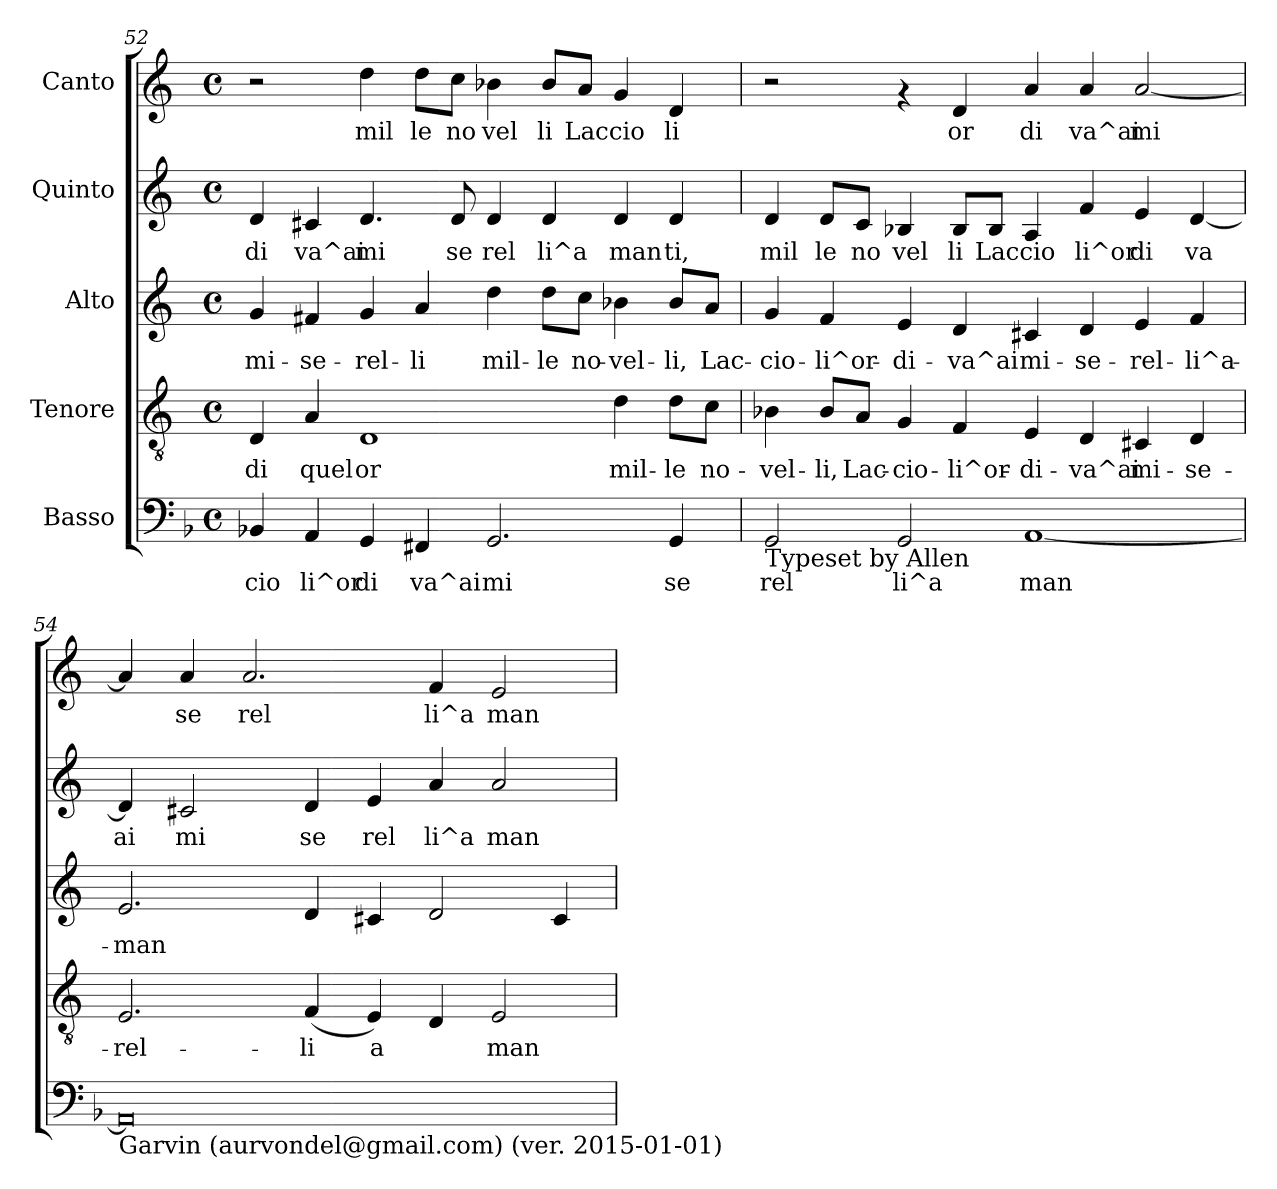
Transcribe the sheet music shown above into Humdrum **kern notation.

**kern	**text	**kern	**text	**kern	**text	**kern	**text	**kern	**text
*part5	*part5	*part4	*part4	*part3	*part3	*part2	*part2	*part1	*part1
*staff5	*staff5	*staff4	*staff4	*staff3	*staff3	*staff2	*staff2	*staff1	*staff1
*I"Basso	*	*I"Tenore	*	*I"Alto	*	*I"Quinto	*	*I"Canto	*
!!LO:PB:g=z
*clefF4	*	*clefGv2	*	*clefG2	*	*clefG2	*	*clefG2	*
*	*	*ITrd-3c-5	*	*ITrd-3c-5	*	*ITrd-3c-5	*	*ITrd-3c-5	*
*k[b-]	*	*k[b-]	*	*k[b-]	*	*k[b-]	*	*k[b-]	*
*F:	*	*F:	*	*F:	*	*F:	*	*F:	*
*M4/4	*	*M4/4	*	*M4/4	*	*M4/4	*	*M4/4	*
*met(c)	*	*met(c)	*	*met(c)	*	*met(c)	*	*met(c)	*
=52	=52	=52	=52	=52	=52	=52	=52	=52	=52
!	!LO:LY:b:cj	!	!LO:LY:b:cj	!	!LO:LY:b:cj	!	!LO:LY:b:cj	!	!
4BB-X/	cio	4G/	di	4cc/	mi-	4g/	-di	2r	.
!	!LO:LY:b:cj	!	!LO:LY:b:cj	!	!LO:LY:b:cj	!	!LO:LY:b:cj	!	!
4AA/	li^or	4d/	quel	4bn/	-se-	4f#X/	va^ai	.	.
!	!LO:LY:b:cj	!	!LO:LY:b:cj	!	!LO:LY:b:cj	!	!LO:LY:b:cj	!	!LO:LY:b:cj
4GG/	di	1G	or	4cc/	-rel-	4.g/	mi	4gg\	mil
!	!LO:LY:b:cj	!	!	!	!LO:LY:b:cj	!	!	!	!LO:LY:b:cj
4FF#X/	va^ai	.	.	4dd/	-li	.	.	8gg\L	le
!	!	!	!	!	!	!	!LO:LY:b:cj	!	!LO:LY:b:cj
.	.	.	.	.	.	8g/	se	8ff\J	no
!	!LO:LY:b:cj	!	!	!	!LO:LY:b:cj	!	!LO:LY:b:cj	!	!LO:LY:b:cj
2.GG/	mi	.	.	4gg\	mil-	4g/	rel	4ee-X\	vel
!	!	!	!	!	!LO:LY:b:cj	!	!LO:LY:b:cj	!	!LO:LY:b:cj
.	.	.	.	8gg\L	-le	4g/	li^a	8ee-/L	li
!	!	!	!	!	!LO:LY:b:cj	!	!	!	!LO:LY:b:cj
.	.	.	.	8ff\J	no-	.	.	8dd/J	Lac
!	!	!	!LO:LY:b:cj	!	!LO:LY:b:cj	!	!LO:LY:b:cj	!	!LO:LY:b:cj
.	.	4g\	mil-	4ee-X\	-vel-	4g/	man	4cc/	cio
!	!LO:LY:b:cj	!	!LO:LY:b:cj	!	!LO:LY:b:cj	!	!LO:LY:b:cj	!	!LO:LY:b:cj
4GG/	se	8g\L	-le	8ee-/L	-li,	4g/	ti,	4g/	li
!	!	!	!LO:LY:b:cj	!	!LO:LY:b:cj	!	!	!	!
.	.	8f\J	no-	8dd/J	Lac-	.	.	.	.
=53	=53	=53	=53	=53	=53	=53	=53	=53	=53
!LO:TX:b:t=Typeset by Allen	!	!	!	!	!	!	!	!	!
!	!LO:LY:b:cj	!	!LO:LY:b:cj	!	!LO:LY:b:cj	!	!LO:LY:b:cj	!	!
2GG/	rel	4e-X\	-vel-	4cc/	-cio-	4g/	mil	2r	.
!	!	!	!LO:LY:b:cj	!	!LO:LY:b:cj	!	!LO:LY:b:cj	!	!
.	.	8e-/L	-li,	4b-/	-li^or-	8g/L	le	.	.
!	!	!	!LO:LY:b:cj	!	!	!	!LO:LY:b:cj	!	!
.	.	8d/J	Lac-	.	.	8f/J	no	.	.
!	!LO:LY:b:cj	!	!LO:LY:b:cj	!	!LO:LY:b:cj	!	!LO:LY:b:cj	!	!
2GG/	li^a	4c/	-cio-	4a/	-di-	4e-X/	vel	4rf	.
!	!	!	!LO:LY:b:cj	!	!LO:LY:b:cj	!	!LO:LY:b:cj	!	!LO:LY:b:cj
.	.	4B-/	-li^or-	4g/	-va^ai	8e-/L	li	4g/	or
!	!	!	!	!	!	!	!LO:LY:b:cj	!	!
.	.	.	.	.	.	8e-/J	Lac	.	.
!	!LO:LY:b:cj	!	!LO:LY:b:cj	!	!LO:LY:b:cj	!	!LO:LY:b:cj	!	!LO:LY:b:cj
[<1AA	man	4A/	-di-	4f#X/	mi-	4d/	cio	4dd/	di
!	!	!	!LO:LY:b:cj	!	!LO:LY:b:cj	!	!LO:LY:b:cj	!	!LO:LY:b:cj
.	.	4G/	-va^ai	4g/	-se-	4b-/	li^or	4dd/	va^ai
!	!	!	!LO:LY:b:cj	!	!LO:LY:b:cj	!	!LO:LY:b:cj	!	!LO:LY:b:cj
.	.	4F#X/	mi-	4a/	-rel-	4a/	di	[<2dd/	mi
!	!	!	!LO:LY:b:cj	!	!LO:LY:b:cj	!	!LO:LY:b:cj	!	!
.	.	4G/	-se-	4b-/	-li^a-	[<4g/	va	.	.
=54	=54	=54	=54	=54	=54	=54	=54	=54	=54
!LO:TX:b:t=Garvin (aurvondel@gmail.com) (ver. 2015-01-01)	!	!	!	!	!	!	!	!	!
!	!LO:LY:b:cj	!	!LO:LY:b:cj	!	!LO:LY:b:cj	!	!LO:LY:b:cj	!	!LO:LY:b:cj
0AA]	.	2.A/	-rel-	2.a/	-man-	4g/]	ai	4dd/]	.
!	!	!	!	!	!	!	!LO:LY:b:cj	!	!LO:LY:b:cj
.	.	.	.	.	.	2f#X/	mi	4dd/	se
!	!	!	!	!	!	!	!	!	!LO:LY:b:cj
.	.	.	.	.	.	.	.	2.dd/	rel
!	!	!	!LO:LY:b:cj	!	!LO:LY:b:cj	!	!LO:LY:b:cj	!	!
.	.	(<4B-/	-li	4g/	--	4g/	se	.	.
!	!	!	!LO:LY:b:cj	!	!LO:LY:b:cj	!	!LO:LY:b:cj	!	!
.	.	4A/)	a-	4f#X/	--	4a/	rel	.	.
!	!	!	!LO:LY:b:cj	!	!LO:LY:b:cj	!	!LO:LY:b:cj	!	!LO:LY:b:cj
.	.	4G/	--	2g/	--	4dd/	li^a	4b-/	li^a
!	!	!	!LO:LY:b:cj	!	!	!	!LO:LY:b:cj	!	!LO:LY:b:cj
.	.	2A/	-man-	.	.	2dd/	man	2a/	man
!	!	!	!	!	!LO:LY:b:cj	!	!	!	!
.	.	.	.	4f#/	--	.	.	.	.
=	=	=	=	=	=	=	=	=	=
*-	*-	*-	*-	*-	*-	*-	*-	*-	*-
